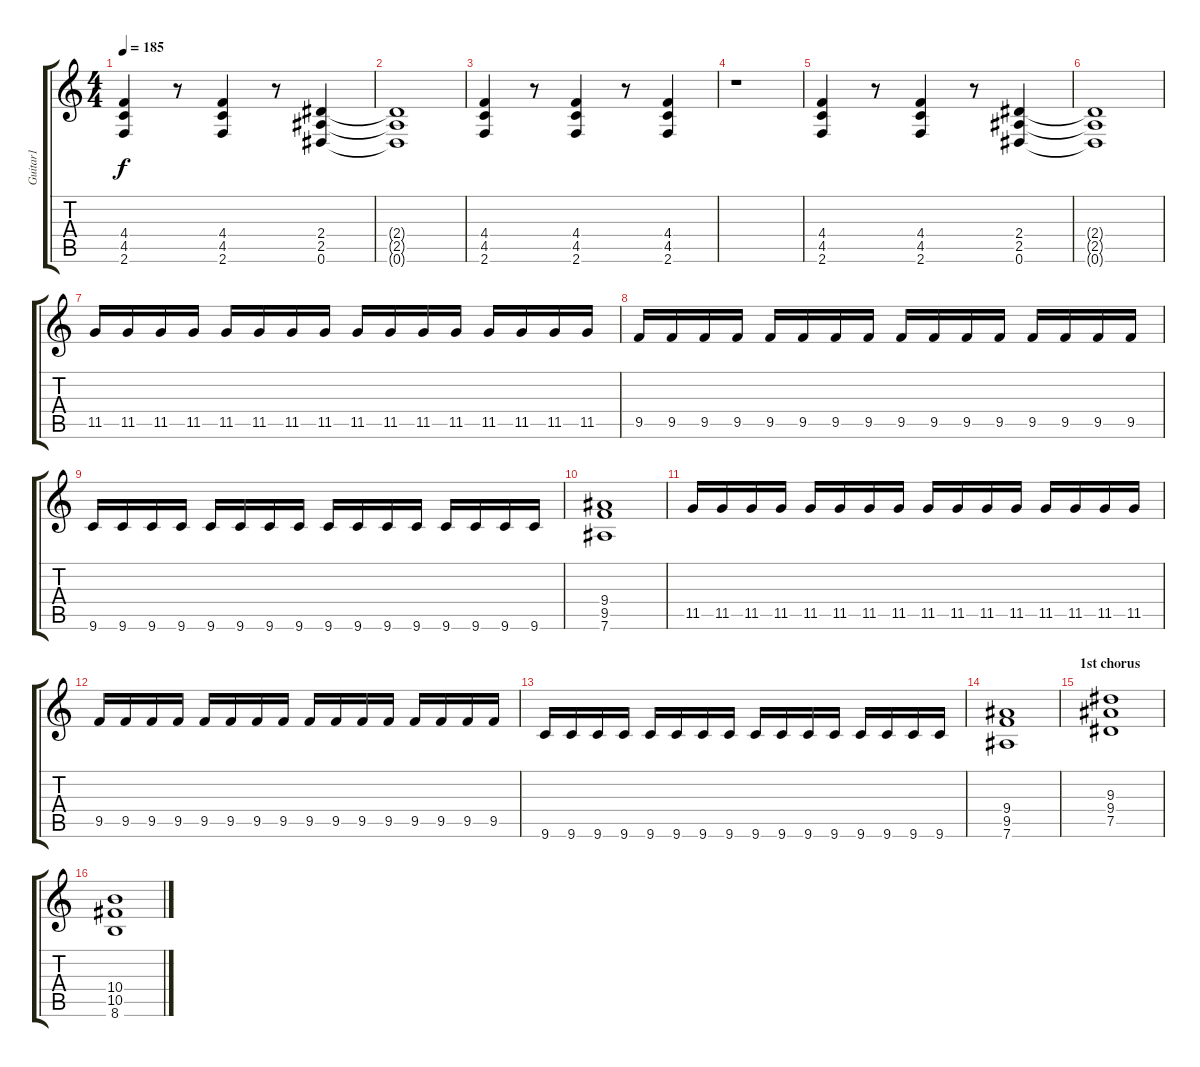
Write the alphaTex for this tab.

\track ("Guitar1" "Guitar1") {instrument distortionguitar}
\staff {score tabs}
\tuning (Eb4 Bb3 Gb3 Db3 Ab2 Eb2) {hide}
\ts (4 4)
\tempo 185
\clef g2
\ks c
(4.4 4.5 2.6).4{dy f} r.8 (4.4 4.5 2.6).4 r.8 (2.4 2.5 0.6).4 |
(2.4{t} 2.5{t} 0.6{t}).1 |
(4.4 4.5 2.6).4 r.8 (4.4 4.5 2.6).4 r.8 (4.4 4.5 2.6).4 |
r.1 |
(4.4 4.5 2.6).4 r.8 (4.4 4.5 2.6).4 r.8 (2.4 2.5 0.6).4 |
(2.4{t} 2.5{t} 0.6{t}).1 |
11.5.16 11.5.16 11.5.16 11.5.16 11.5.16 11.5.16 11.5.16 11.5.16 11.5.16 11.5.16 11.5.16 11.5.16 11.5.16 11.5.16 11.5.16 11.5.16 |
9.5.16 9.5.16 9.5.16 9.5.16 9.5.16 9.5.16 9.5.16 9.5.16 9.5.16 9.5.16 9.5.16 9.5.16 9.5.16 9.5.16 9.5.16 9.5.16 |
9.6.16 9.6.16 9.6.16 9.6.16 9.6.16 9.6.16 9.6.16 9.6.16 9.6.16 9.6.16 9.6.16 9.6.16 9.6.16 9.6.16 9.6.16 9.6.16 |
(9.4 9.5 7.6).1 |
11.5.16 11.5.16 11.5.16 11.5.16 11.5.16 11.5.16 11.5.16 11.5.16 11.5.16 11.5.16 11.5.16 11.5.16 11.5.16 11.5.16 11.5.16 11.5.16 |
9.5.16 9.5.16 9.5.16 9.5.16 9.5.16 9.5.16 9.5.16 9.5.16 9.5.16 9.5.16 9.5.16 9.5.16 9.5.16 9.5.16 9.5.16 9.5.16 |
9.6.16 9.6.16 9.6.16 9.6.16 9.6.16 9.6.16 9.6.16 9.6.16 9.6.16 9.6.16 9.6.16 9.6.16 9.6.16 9.6.16 9.6.16 9.6.16 |
(9.4 9.5 7.6).1 |
\section ("" "1st chorus")
(9.3 9.4 7.5).1 |
(10.4 10.5 8.6).1
